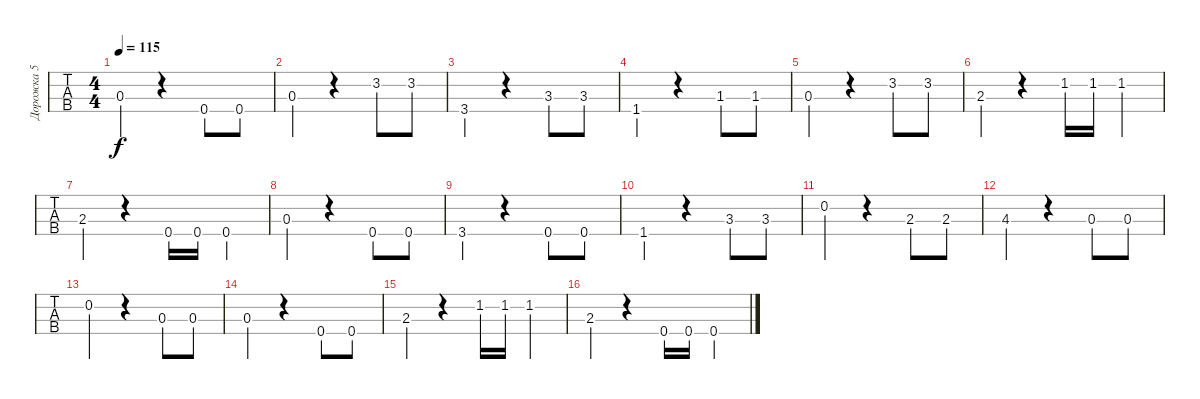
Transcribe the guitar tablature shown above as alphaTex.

\track ("Дорожка 5" "Дорожка 5") {instrument electricbassfinger}
\staff {tabs}
\tuning (G2 D2 A1 E1) {hide}
\ts (4 4)
\tempo 115
\clef f4
\ks c
0.3.4{dy f instrument acousticbass} r.4 0.4.8 0.4.8 |
0.3.4 r.4 3.2.8 3.2.8 |
3.4.4 r.4 3.3.8 3.3.8 |
1.4.4 r.4 1.3.8 1.3.8 |
0.3.4 r.4 3.2.8 3.2.8 |
2.3.4 r.4 1.2.16 1.2.16 1.2.4 |
2.3.4 r.4 0.4.16 0.4.16 0.4.4 |
0.3.4{instrument acousticbass} r.4 0.4.8 0.4.8 |
3.4.4 r.4 0.4.8 0.4.8 |
1.4.4 r.4 3.3.8 3.3.8 |
0.2.4 r.4 2.3.8 2.3.8 |
4.3.4 r.4 0.3.8 0.3.8 |
0.2.4 r.4 0.3.8 0.3.8 |
0.3.4{instrument acousticbass} r.4 0.4.8 0.4.8 |
2.3.4 r.4 1.2.16 1.2.16 1.2.4 |
2.3.4 r.4 0.4.16 0.4.16 0.4.4
